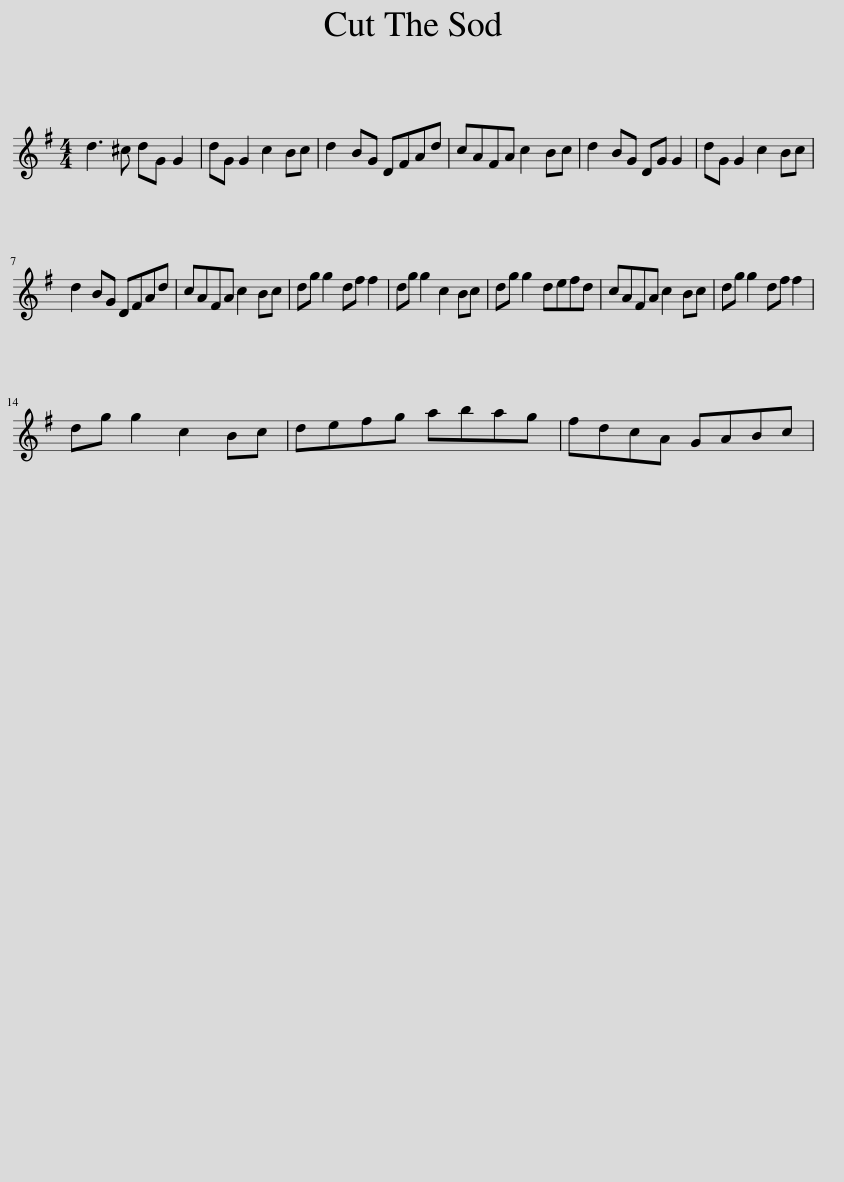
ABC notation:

X:1
L:1/8
M:4/4
I:linebreak $
K:G
V:1 treble
V:1
 d3 ^c dG G2 | dG G2 c2 Bc | d2 BG DFAd | cAFA c2 Bc | d2 BG DG G2 | %5
 dG G2 c2 Bc |$ d2 BG DFAd | cAFA c2 Bc | dg g2 df f2 | dg g2 c2 Bc | %10
 dg g2 defd | cAFA c2 Bc | dg g2 df f2 |$ dg g2 c2 Bc | defg abag | %15
 fdcA GABc | %16
